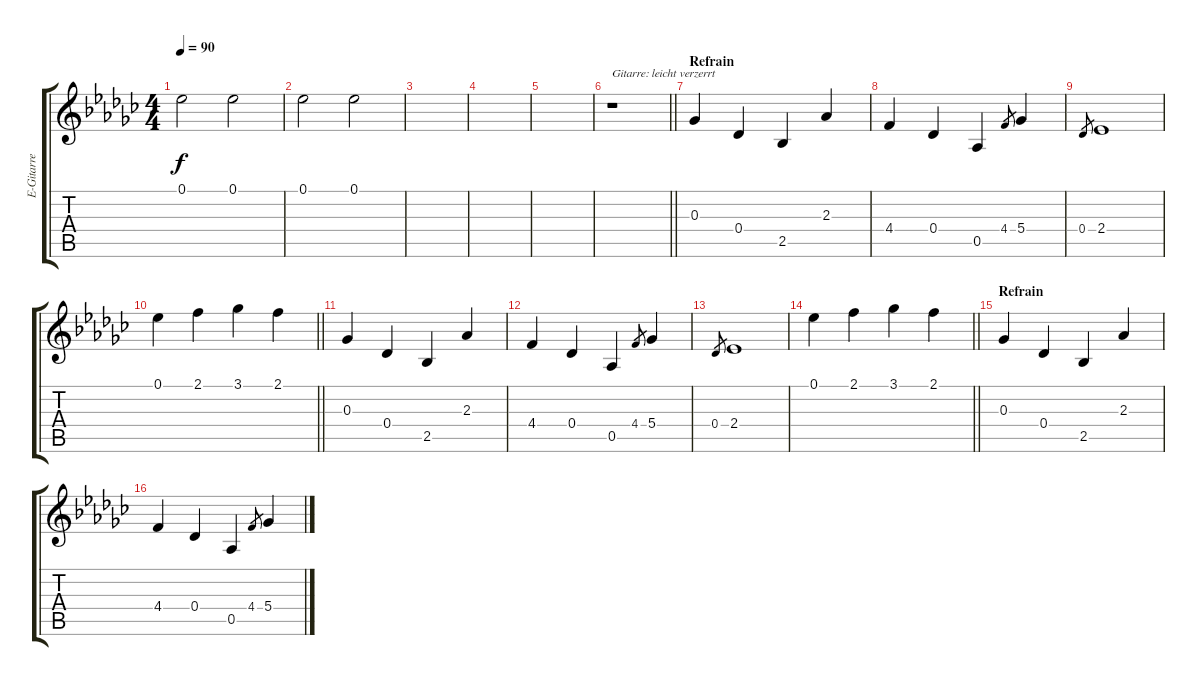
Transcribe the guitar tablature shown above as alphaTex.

\track ("E-Gitarre #2/ Melodie" "E-Gitarre ") {instrument electricguitarclean}
\staff {score tabs}
\tuning (Eb4 Bb3 Gb3 Db3 Ab2 Eb2) {hide}
\ts (4 4)
\tempo 90
\clef g2
\ks ebminor
0.1.2{dy f} 0.1.2 |
0.1.2 0.1.2 |
|
|
|
\barLineRight lightlight
r.1{txt "Gitarre: leicht verzerrt" volume 11 instrument electricguitarclean} |
\section ("" "Refrain")
0.3.4 0.4.4 2.5.4 2.3.4 |
4.4.4 0.4.4 0.5.4 4.4.8{gr} 5.4.4 |
0.4.8{gr} 2.4.1 |
\barLineRight lightlight
0.1.4 2.1.4 3.1.4 2.1.4 |
0.3.4 0.4.4 2.5.4 2.3.4 |
4.4.4 0.4.4 0.5.4 4.4.8{gr} 5.4.4 |
0.4.8{gr} 2.4.1 |
\barLineRight lightlight
0.1.4 2.1.4 3.1.4 2.1.4 |
\section ("" "Refrain")
0.3.4 0.4.4 2.5.4 2.3.4 |
4.4.4 0.4.4 0.5.4 4.4.8{gr} 5.4.4
